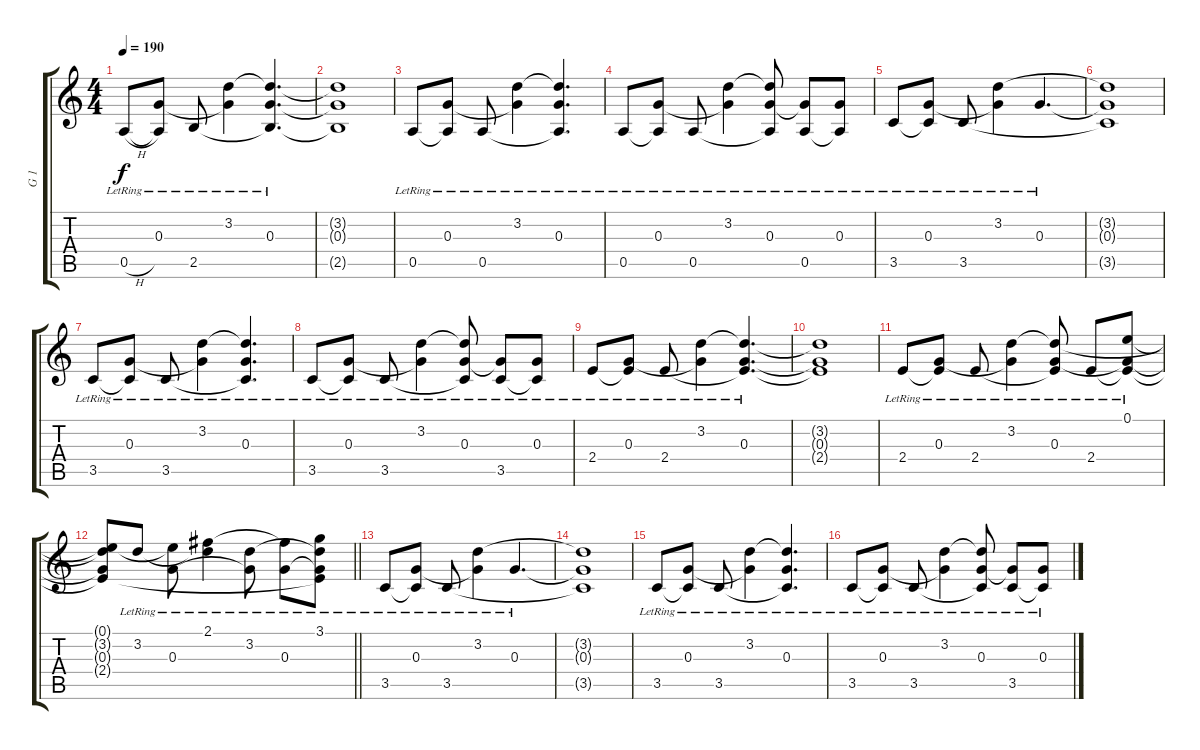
\track ("G 1" "G 1") {instrument acousticguitarsteel}
\staff {score tabs}
\tuning (E4 B3 G3 D3 A2 E2) {hide}
\ts (4 4)
\tempo 190
\clef g2
\ks c
0.5{h lr}.8{dy f} (0.3{lr} 0.5{t}).8 2.5{lr}.8 (3.2{lr} 0.3{t}).4 (3.2{t} 0.3{lr} 2.5{t}).4{d} |
(3.2{t} 0.3{t} 2.5{t}).1 |
0.5{lr}.8 (0.3{lr} 0.5{t}).8 0.5{lr}.8 (3.2{lr} 0.3{t}).4 (3.2{t} 0.3{lr} 0.5{t}).4{d} |
0.5{lr}.8 (0.3{lr} 0.5{t}).8 0.5{lr}.8 (3.2{lr} 0.3{t}).4 (3.2{t} 0.3{lr} 0.5{t}).8 (0.3{t} 0.5{lr}).8 (0.3{lr} 0.5{t}).8 |
3.5{lr}.8 (0.3{lr} 3.5{t}).8 3.5{lr}.8 (3.2{lr} 0.3{t}).4 0.3{lr}.4{d} |
(3.2{t} 0.3{t} 3.5{t}).1 |
3.5{lr}.8 (0.3{lr} 3.5{t}).8 3.5{lr}.8 (3.2{lr} 0.3{t}).4 (3.2{t} 0.3{lr} 3.5{t}).4{d} |
3.5{lr}.8 (0.3{lr} 3.5{t}).8 3.5{lr}.8 (3.2{lr} 0.3{t}).4 (3.2{t} 0.3{lr} 3.5{t}).8 (0.3{t} 3.5{lr}).8 (0.3{lr} 3.5{t}).8 |
2.4{lr}.8 (0.3{lr} 2.4{t}).8 2.4{lr}.8 (3.2{lr} 0.3{t}).4 (3.2{t} 0.3{lr} 2.4{t}).4{d} |
(3.2{t} 0.3{t} 2.4{t}).1 |
2.4{lr}.8 (0.3{lr} 2.4{t}).8 2.4{lr}.8 (3.2{lr} 0.3{t}).4 (3.2{t} 0.3{lr} 2.4{t}).8 2.4{lr}.8 (0.1{lr} 0.3{t} 2.4{t}).8 |
\barLineRight lightlight
(0.1{t} 3.2{t} 0.3{t} 2.4{t}).8 3.2{lr}.8 (0.1{t} 0.3{lr}).8 (2.1{lr} 3.2{t}).4 (3.2{lr} 0.3{t}).8 (2.1{t} 0.3{lr}).8 (3.1{lr} 3.2{t} 0.3{t} 2.4{t}).8 |
\section ("" "")
3.5{lr}.8 (0.3{lr} 3.5{t}).8 3.5{lr}.8 (3.2{lr} 0.3{t}).4 0.3{lr}.4{d} |
(3.2{t} 0.3{t} 3.5{t}).1 |
3.5{lr}.8 (0.3{lr} 3.5{t}).8 3.5{lr}.8 (3.2{lr} 0.3{t}).4 (3.2{t} 0.3{lr} 3.5{t}).4{d} |
3.5{lr}.8 (0.3{lr} 3.5{t}).8 3.5{lr}.8 (3.2{lr} 0.3{t}).4 (3.2{t} 0.3{lr} 3.5{t}).8 (0.3{t} 3.5{lr}).8 (0.3{lr} 3.5{t}).8
